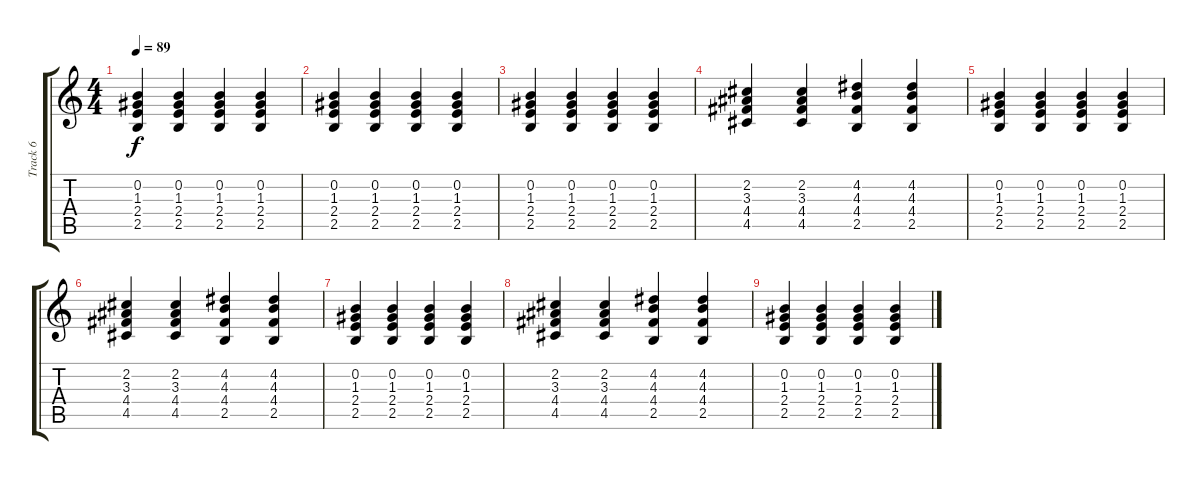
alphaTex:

\track ("Track 6" "Track 6") {instrument overdrivenguitar}
\staff {score tabs}
\tuning (E4 B3 G3 D3 A2 E2) {hide}
\ts (4 4)
\tempo 89
\clef g2
\ks c
(0.2 1.3 2.4 2.5).4{dy f} (0.2 1.3 2.4 2.5).4 (0.2 1.3 2.4 2.5).4 (0.2 1.3 2.4 2.5).4 |
(0.2 1.3 2.4 2.5).4 (0.2 1.3 2.4 2.5).4 (0.2 1.3 2.4 2.5).4 (0.2 1.3 2.4 2.5).4 |
(0.2 1.3 2.4 2.5).4 (0.2 1.3 2.4 2.5).4 (0.2 1.3 2.4 2.5).4 (0.2 1.3 2.4 2.5).4 |
(2.2 3.3 4.4 4.5).4 (2.2 3.3 4.4 4.5).4 (4.2 4.3 4.4 2.5).4 (4.2 4.3 4.4 2.5).4 |
(0.2 1.3 2.4 2.5).4 (0.2 1.3 2.4 2.5).4 (0.2 1.3 2.4 2.5).4 (0.2 1.3 2.4 2.5).4 |
(2.2 3.3 4.4 4.5).4 (2.2 3.3 4.4 4.5).4 (4.2 4.3 4.4 2.5).4 (4.2 4.3 4.4 2.5).4 |
(0.2 1.3 2.4 2.5).4 (0.2 1.3 2.4 2.5).4 (0.2 1.3 2.4 2.5).4 (0.2 1.3 2.4 2.5).4 |
(2.2 3.3 4.4 4.5).4 (2.2 3.3 4.4 4.5).4 (4.2 4.3 4.4 2.5).4 (4.2 4.3 4.4 2.5).4 |
(0.2 1.3 2.4 2.5).4 (0.2 1.3 2.4 2.5).4 (0.2 1.3 2.4 2.5).4 (0.2 1.3 2.4 2.5).4
